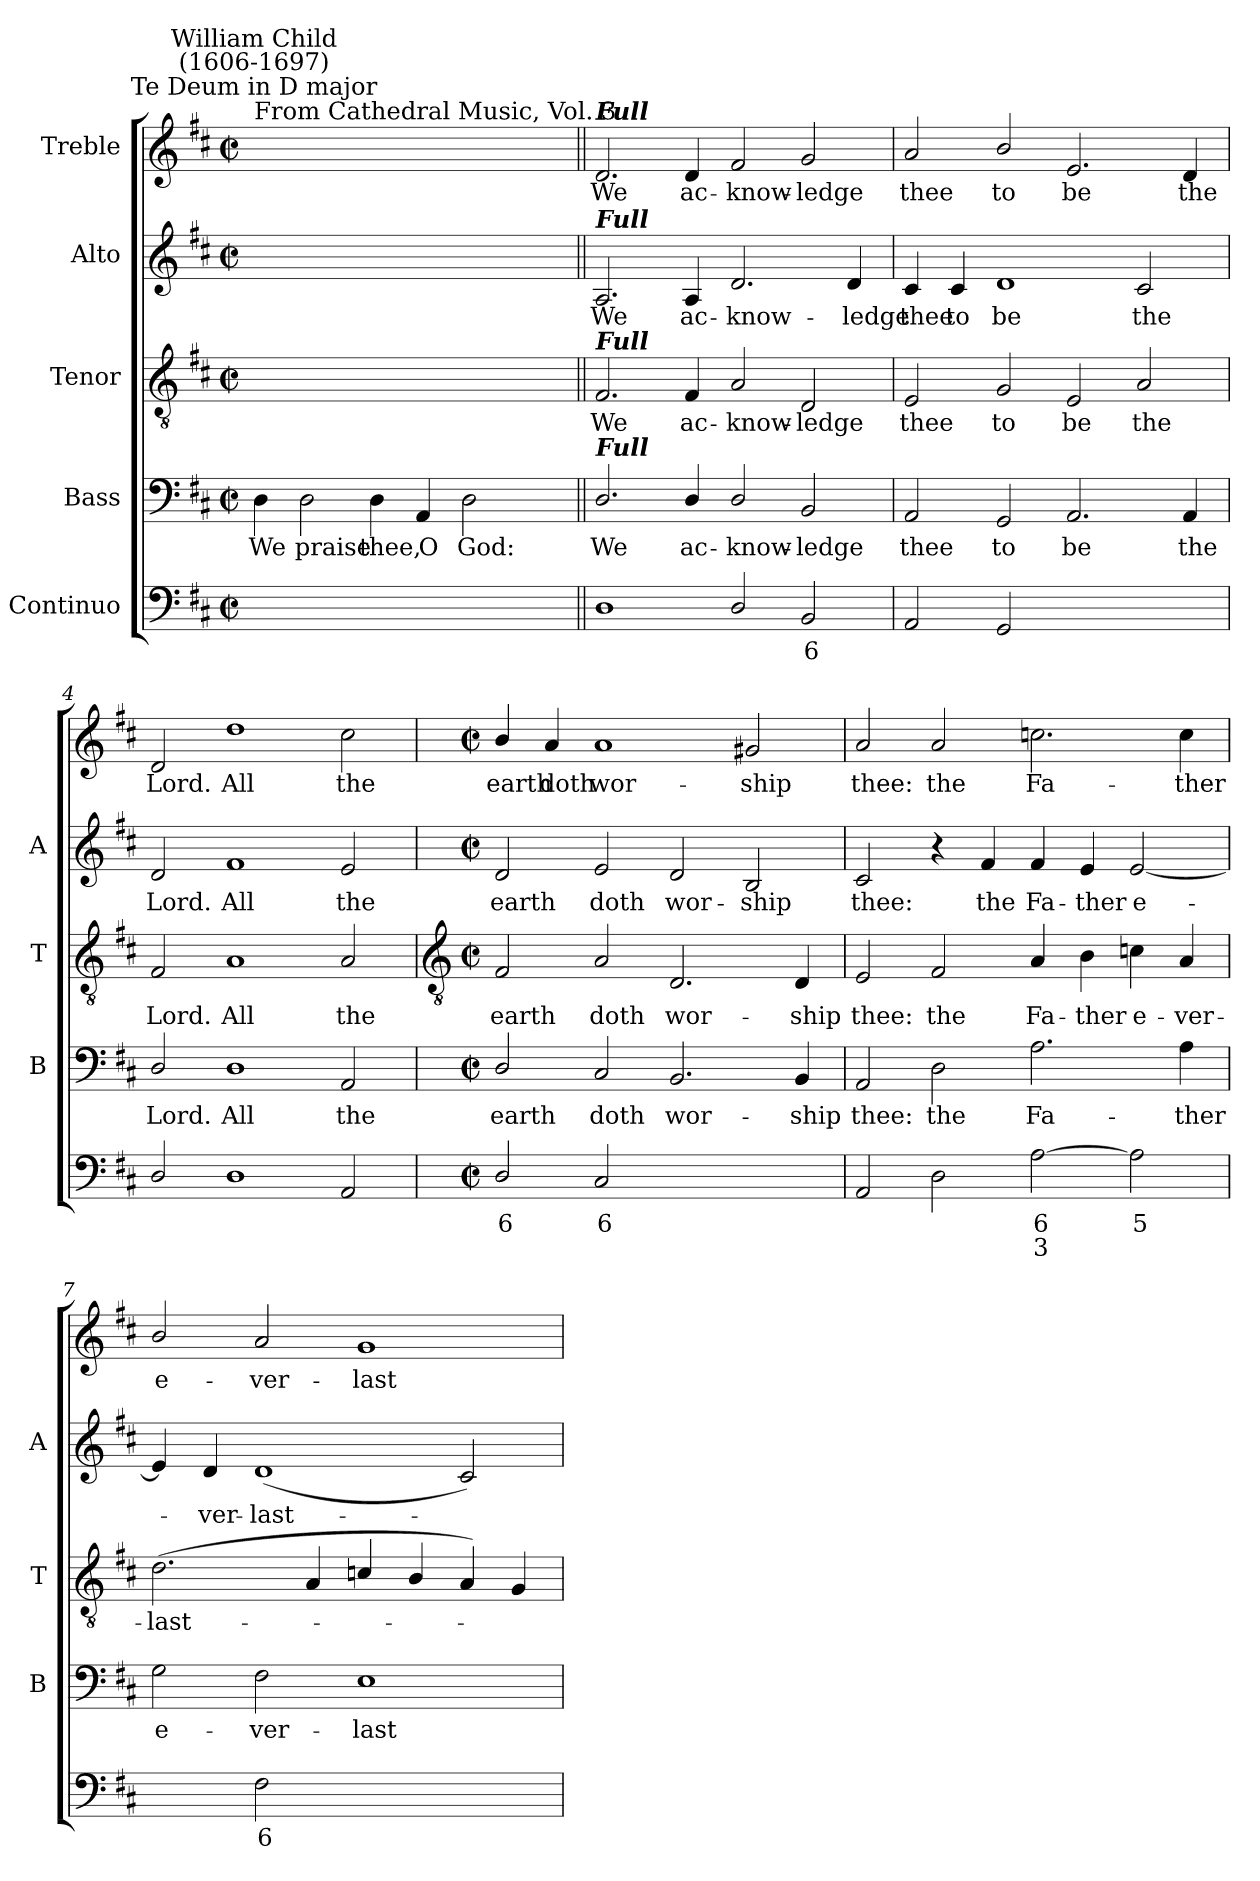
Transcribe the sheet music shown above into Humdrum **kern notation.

**kern	**text	**text	**kern	**text	**kern	**text	**kern	**text	**kern	**text
*part5	*part5	*part5	*part4	*part4	*part3	*part3	*part2	*part2	*part1	*part1
*staff5	*staff5	*staff5	*staff4	*staff4	*staff3	*staff3	*staff2	*staff2	*staff1	*staff1
*I"Continuo	*	*	*I"Bass	*	*I"Tenor	*	*I"Alto	*	*I"Treble	*
*	*	*	*I'B	*	*I'T	*	*I'A	*	*	*
*clefF4	*	*	*clefF4	*	*clefGv2	*	*clefG2	*	*clefG2	*
*k[f#c#]	*	*	*k[f#c#]	*	*k[f#c#]	*	*k[f#c#]	*	*k[f#c#]	*
*D:	*	*	*D:	*	*D:	*	*D:	*	*D:	*
*M4/2	*	*	*M4/2	*	*M4/2	*	*M4/2	*	*M4/2	*
*met(c|)	*	*	*met(c|)	*	*met(c|)	*	*met(c|)	*	*met(c|)	*
=1	=1	=1	=1	=1	=1	=1	=1	=1	=1	=1
!	!	!	!	!	!	!	!	!	!LO:TX:a:t=From Cathedral Music, Vol. 3	!
!	!	!	!	!	!	!	!	!	!LO:TX:a:cj:t=Te Deum in D major	!
!	!	!	!	!	!	!	!	!	!LO:TX:a:cj:t=William Child\n(1606-1697)	!
!	!	!	!	!LO:LY:b	!	!	!	!	!	!
0ryy	.	.	4D	We	0ryy	.	0ryy	.	0ryy	.
!	!	!	!	!LO:LY:b	!	!	!	!	!	!
.	.	.	2D	praise	.	.	.	.	.	.
!	!	!	!	!LO:LY:b	!	!	!	!	!	!
.	.	.	4D	thee,	.	.	.	.	.	.
!	!	!	!	!LO:LY:b	!	!	!	!	!	!
.	.	.	4AA	O	.	.	.	.	.	.
!	!	!	!	!LO:LY:b	!	!	!	!	!	!
.	.	.	2D	God:	.	.	.	.	.	.
.	.	.	4ryy	.	.	.	.	.	.	.
=2||	=2||	=2||	=2||	=2||	=2||	=2||	=2||	=2||	=2||	=2||
!	!	!	!	!	!	!	!	!	!LO:TX:a:Bi:t=Full	!
!	!	!	!	!	!	!	!LO:TX:a:Bi:t=Full	!	!	!
!	!	!	!	!	!LO:TX:a:Bi:t=Full	!	!	!	!	!
!	!	!	!LO:TX:a:Bi:t=Full	!	!	!	!	!	!	!
!	!	!	!	!LO:LY:b	!	!LO:LY:b	!	!LO:LY:b	!	!LO:LY:b
1D/	.	.	2.D/	We	2.F#	We	2.A	We	2.d	We
!	!	!	!	!LO:LY:b	!	!LO:LY:b	!	!LO:LY:b	!	!LO:LY:b
.	.	.	4D/	ac-	4F#	ac-	4A	ac-	4d	ac-
!	!	!	!	!LO:LY:b	!	!LO:LY:b	!	!LO:LY:b	!	!LO:LY:b
2D/	.	.	2D/	-know-	2A	-know-	2.d	-know-	2f#	-know-
!	!LO:LY:b	!	!	!LO:LY:b	!	!LO:LY:b	!	!	!	!LO:LY:b
2BB	6	.	2BB	-ledge	2D	-ledge	.	.	2g	-ledge
!	!	!	!	!	!	!	!	!LO:LY:b	!	!
.	.	.	.	.	.	.	4d	-ledge	.	.
=3	=3	=3	=3	=3	=3	=3	=3	=3	=3	=3
!	!	!	!	!LO:LY:b	!	!LO:LY:b	!	!LO:LY:b	!	!LO:LY:b
2AA	.	.	2AA	thee	2E	thee	4c#	thee	2a	thee
!	!	!	!	!	!	!	!	!LO:LY:b	!	!
.	.	.	.	.	.	.	4c#	to	.	.
!	!	!	!	!LO:LY:b	!	!LO:LY:b	!	!LO:LY:b	!	!LO:LY:b
2GG	.	.	2GG	to	2G	to	1d	be	2b/	to
!	!LO:LY:b	!	!	!LO:LY:b	!	!LO:LY:b	!	!	!	!LO:LY:b
[2AAyy	4	.	2.AA	be	2E	be	.	.	2.e	be
!	!LO:LY:b	!	!	!	!	!LO:LY:b	!	!LO:LY:b	!	!
2AAyy]	3	.	.	.	2A	the	2c#	the	.	.
!	!	!	!	!LO:LY:b	!	!	!	!	!	!LO:LY:b
.	.	.	4AA	the	.	.	.	.	4d	the
=4	=4	=4	=4	=4	=4	=4	=4	=4	=4	=4
!	!	!	!	!LO:LY:b	!	!LO:LY:b	!	!LO:LY:b	!	!LO:LY:b
2D/	.	.	2D/	Lord.	2F#	Lord.	2d	Lord.	2d	Lord.
!	!	!	!	!LO:LY:b	!	!LO:LY:b	!	!LO:LY:b	!	!LO:LY:b
1D	.	.	1D	All	1A	All	1f#	All	1dd	All
!	!	!	!	!LO:LY:b	!	!LO:LY:b	!	!LO:LY:b	!	!LO:LY:b
2AA	.	.	2AA	the	2A	the	2e	the	2cc#	the
!!LO:LB:g=z
=5	=5	=5	=5	=5	=5	=5	=5	=5	=5	=5
*	*	*	*	*	*clefGv2	*	*	*	*	*
*M4/2	*	*	*M4/2	*	*M4/2	*	*M4/2	*	*M4/2	*
*met(c|)	*	*	*met(c|)	*	*met(c|)	*	*met(c|)	*	*met(c|)	*
!	!LO:LY:b	!	!	!LO:LY:b	!	!LO:LY:b	!	!LO:LY:b	!	!LO:LY:b
2D/	6	.	2D/	earth	2F#	earth	2d	earth	4b/	earth
!	!	!	!	!	!	!	!	!	!	!LO:LY:b
.	.	.	.	.	.	.	.	.	4a	doth
!	!LO:LY:b	!	!	!LO:LY:b	!	!LO:LY:b	!	!LO:LY:b	!	!LO:LY:b
2C#	6	.	2C#	doth	2A	doth	2e	doth	1a	wor-
!	!LO:LY:b	!	!	!LO:LY:b	!	!LO:LY:b	!	!LO:LY:b	!	!
[2BByy	7	.	2.BB	wor-	2.D	wor-	2d	wor-	.	.
!	!LO:LY:b	!	!	!	!	!	!	!LO:LY:b	!	!LO:LY:b
2BByy]	6	.	.	.	.	.	2B	-ship	2g#X	-ship
!	!	!	!	!LO:LY:b	!	!LO:LY:b	!	!	!	!
.	.	.	4BB	-ship	4D	-ship	.	.	.	.
=6	=6	=6	=6	=6	=6	=6	=6	=6	=6	=6
!	!	!	!	!LO:LY:b	!	!LO:LY:b	!	!LO:LY:b	!	!LO:LY:b
2AA	.	.	2AA	thee:	2E	thee:	2c#	thee:	2a	thee:
!	!	!	!	!LO:LY:b	!	!LO:LY:b	!	!	!	!LO:LY:b
2D	.	.	2D	the	2F#	the	4r	.	2a	the
!	!	!	!	!	!	!	!	!LO:LY:b	!	!
.	.	.	.	.	.	.	4f#	the	.	.
!	!LO:LY:b	!LO:LY:b	!	!LO:LY:b	!	!LO:LY:b	!	!LO:LY:b	!	!LO:LY:b
[2A	6	3	2.A	Fa-	4A	Fa-	4f#	Fa-	2.ccn	Fa-
!	!	!	!	!	!	!LO:LY:b	!	!LO:LY:b	!	!
.	.	.	.	.	4B	-ther	4e	-ther	.	.
!	!LO:LY:b	!	!	!	!	!LO:LY:b	!	!LO:LY:b	!	!
2A]	5	.	.	.	4cn	e-	[2e	e-	.	.
!	!	!	!	!LO:LY:b	!	!LO:LY:b	!	!	!	!LO:LY:b
.	.	.	4A	-ther	4A	-ver-	.	.	4cc	-ther
=7	=7	=7	=7	=7	=7	=7	=7	=7	=7	=7
!	!LO:LY:b	!	!	!LO:LY:b	!	!LO:LY:b	!	!	!	!LO:LY:b
[4Gyy	6	.	2G	e-	(<2.d	-last-	4e]	.	2b/	e-
!	!LO:LY:b	!	!	!	!	!	!	!LO:LY:b	!	!
4Gyy]	5	.	.	.	.	.	4d	ver-	.	.
!	!LO:LY:b	!	!	!LO:LY:b	!	!	!	!LO:LY:b	!	!LO:LY:b
2F#	6	.	2F#	-ver-	.	.	(<1d	-last-	2a	-ver-
.	.	.	.	.	4A	.	.	.	.	.
!	!LO:LY:b	!	!	!LO:LY:b	!	!	!	!	!	!LO:LY:b
[2Eyy	7	.	1E	-last-	4cn/	.	.	.	1g	-last-
.	.	.	.	.	4B/	.	.	.	.	.
!	!LO:LY:b	!	!	!	!	!	!	!	!	!
2Eyy]	6	.	.	.	4A)	.	2c#)	.	.	.
.	.	.	.	.	4G	.	.	.	.	.
=	=	=	=	=	=	=	=	=	=	=
*-	*-	*-	*-	*-	*-	*-	*-	*-	*-	*-
